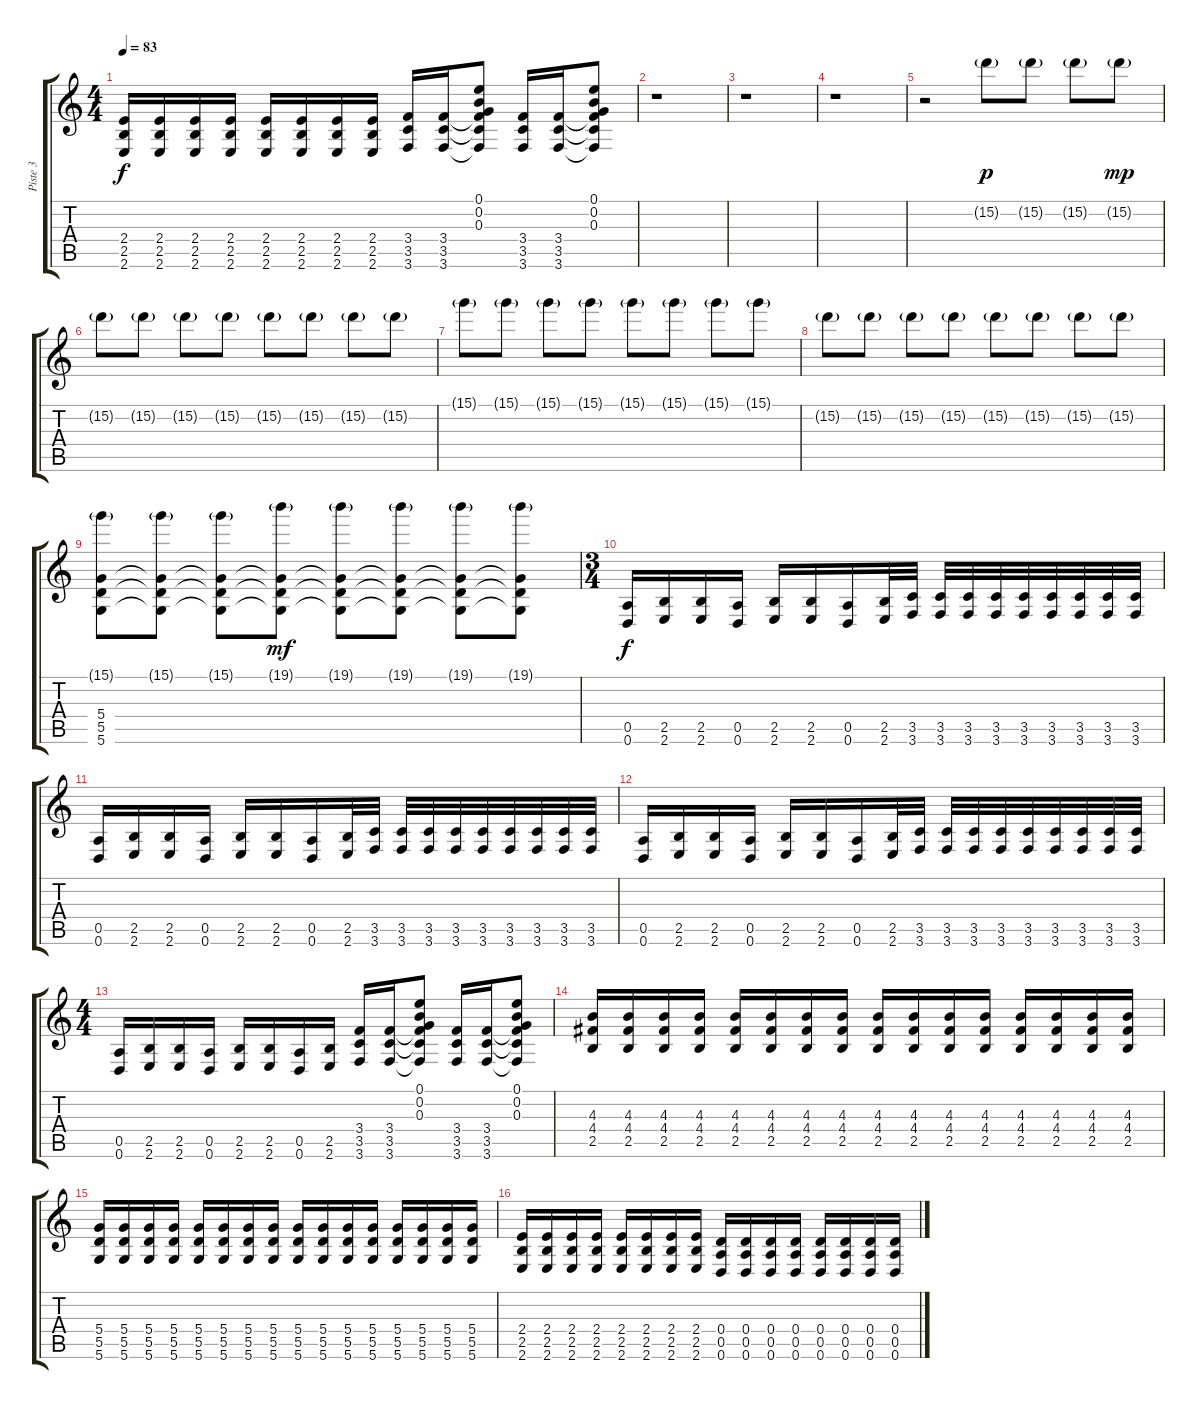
\track ("Piste 3" "Piste 3") {instrument distortionguitar}
\staff {score tabs}
\tuning (E4 B3 G3 D3 A2 D2) {hide}
\ts (4 4)
\tempo 83
\clef g2
\ks c
(2.4 2.5 2.6).16{dy f} (2.4 2.5 2.6).16 (2.4 2.5 2.6).16 (2.4 2.5 2.6).16 (2.4 2.5 2.6).16 (2.4 2.5 2.6).16 (2.4 2.5 2.6).16 (2.4 2.5 2.6).16 (3.4 3.5 3.6).16 (3.4 3.5 3.6).16 (0.1 0.2 0.3 3.4{t} 3.5{t} 3.6{t}).8 (3.4 3.5 3.6).16 (3.4 3.5 3.6).16 (0.1 0.2 0.3 3.4{t} 3.5{t} 3.6{t}).8 |
r.1 |
r.1 |
r.1 |
r.2 15.2{g}.8{dy p} 15.2{g}.8 15.2{g}.8 15.2{g}.8{dy mp} |
15.2{g}.8 15.2{g}.8 15.2{g}.8 15.2{g}.8 15.2{g}.8 15.2{g}.8 15.2{g}.8 15.2{g}.8 |
15.1{g}.8 15.1{g}.8 15.1{g}.8 15.1{g}.8 15.1{g}.8 15.1{g}.8 15.1{g}.8 15.1{g}.8 |
15.2{g}.8 15.2{g}.8 15.2{g}.8 15.2{g}.8 15.2{g}.8 15.2{g}.8 15.2{g}.8 15.2{g}.8 |
(15.1{g} 5.4 5.5 5.6).8 (15.1{g} 5.4{t} 5.5{t} 5.6{t}).8 (15.1{g} 5.4{t} 5.5{t} 5.6{t}).8 (19.1{g} 5.4{t} 5.5{t} 5.6{t}).8{dy mf} (19.1{g} 5.4{t} 5.5{t} 5.6{t}).8 (19.1{g} 5.4{t} 5.5{t} 5.6{t}).8 (19.1{g} 5.4{t} 5.5{t} 5.6{t}).8 (19.1{g} 5.4{t} 5.5{t} 5.6{t}).8 |
\ts (3 4)
(0.5 0.6).16{dy f} (2.5 2.6).16 (2.5 2.6).16 (0.5 0.6).16 (2.5 2.6).16 (2.5 2.6).16 (0.5 0.6).16 (2.5 2.6).32 (3.5 3.6).32 (3.5 3.6).32 (3.5 3.6).32 (3.5 3.6).32 (3.5 3.6).32 (3.5 3.6).32 (3.5 3.6).32 (3.5 3.6).32 (3.5 3.6).32 |
(0.5 0.6).16 (2.5 2.6).16 (2.5 2.6).16 (0.5 0.6).16 (2.5 2.6).16 (2.5 2.6).16 (0.5 0.6).16 (2.5 2.6).32 (3.5 3.6).32 (3.5 3.6).32 (3.5 3.6).32 (3.5 3.6).32 (3.5 3.6).32 (3.5 3.6).32 (3.5 3.6).32 (3.5 3.6).32 (3.5 3.6).32 |
(0.5 0.6).16 (2.5 2.6).16 (2.5 2.6).16 (0.5 0.6).16 (2.5 2.6).16 (2.5 2.6).16 (0.5 0.6).16 (2.5 2.6).32 (3.5 3.6).32 (3.5 3.6).32 (3.5 3.6).32 (3.5 3.6).32 (3.5 3.6).32 (3.5 3.6).32 (3.5 3.6).32 (3.5 3.6).32 (3.5 3.6).32 |
\ts (4 4)
(0.5 0.6).16 (2.5 2.6).16 (2.5 2.6).16 (0.5 0.6).16 (2.5 2.6).16 (2.5 2.6).16 (0.5 0.6).16 (2.5 2.6).16 (3.4 3.5 3.6).16 (3.4 3.5 3.6).16 (0.1 0.2 0.3 3.4{t} 3.5{t} 3.6{t}).8 (3.4 3.5 3.6).16 (3.4 3.5 3.6).16 (0.1 0.2 0.3 3.4{t} 3.5{t} 3.6{t}).8 |
(4.3 4.4 2.5).16 (4.3 4.4 2.5).16 (4.3 4.4 2.5).16 (4.3 4.4 2.5).16 (4.3 4.4 2.5).16 (4.3 4.4 2.5).16 (4.3 4.4 2.5).16 (4.3 4.4 2.5).16 (4.3 4.4 2.5).16 (4.3 4.4 2.5).16 (4.3 4.4 2.5).16 (4.3 4.4 2.5).16 (4.3 4.4 2.5).16 (4.3 4.4 2.5).16 (4.3 4.4 2.5).16 (4.3 4.4 2.5).16 |
(5.4 5.5 5.6).16 (5.4 5.5 5.6).16 (5.4 5.5 5.6).16 (5.4 5.5 5.6).16 (5.4 5.5 5.6).16 (5.4 5.5 5.6).16 (5.4 5.5 5.6).16 (5.4 5.5 5.6).16 (5.4 5.5 5.6).16 (5.4 5.5 5.6).16 (5.4 5.5 5.6).16 (5.4 5.5 5.6).16 (5.4 5.5 5.6).16 (5.4 5.5 5.6).16 (5.4 5.5 5.6).16 (5.4 5.5 5.6).16 |
(2.4 2.5 2.6).16 (2.4 2.5 2.6).16 (2.4 2.5 2.6).16 (2.4 2.5 2.6).16 (2.4 2.5 2.6).16 (2.4 2.5 2.6).16 (2.4 2.5 2.6).16 (2.4 2.5 2.6).16 (0.4 0.5 0.6).16 (0.4 0.5 0.6).16 (0.4 0.5 0.6).16 (0.4 0.5 0.6).16 (0.4 0.5 0.6).16 (0.4 0.5 0.6).16 (0.4 0.5 0.6).16 (0.4 0.5 0.6).16
